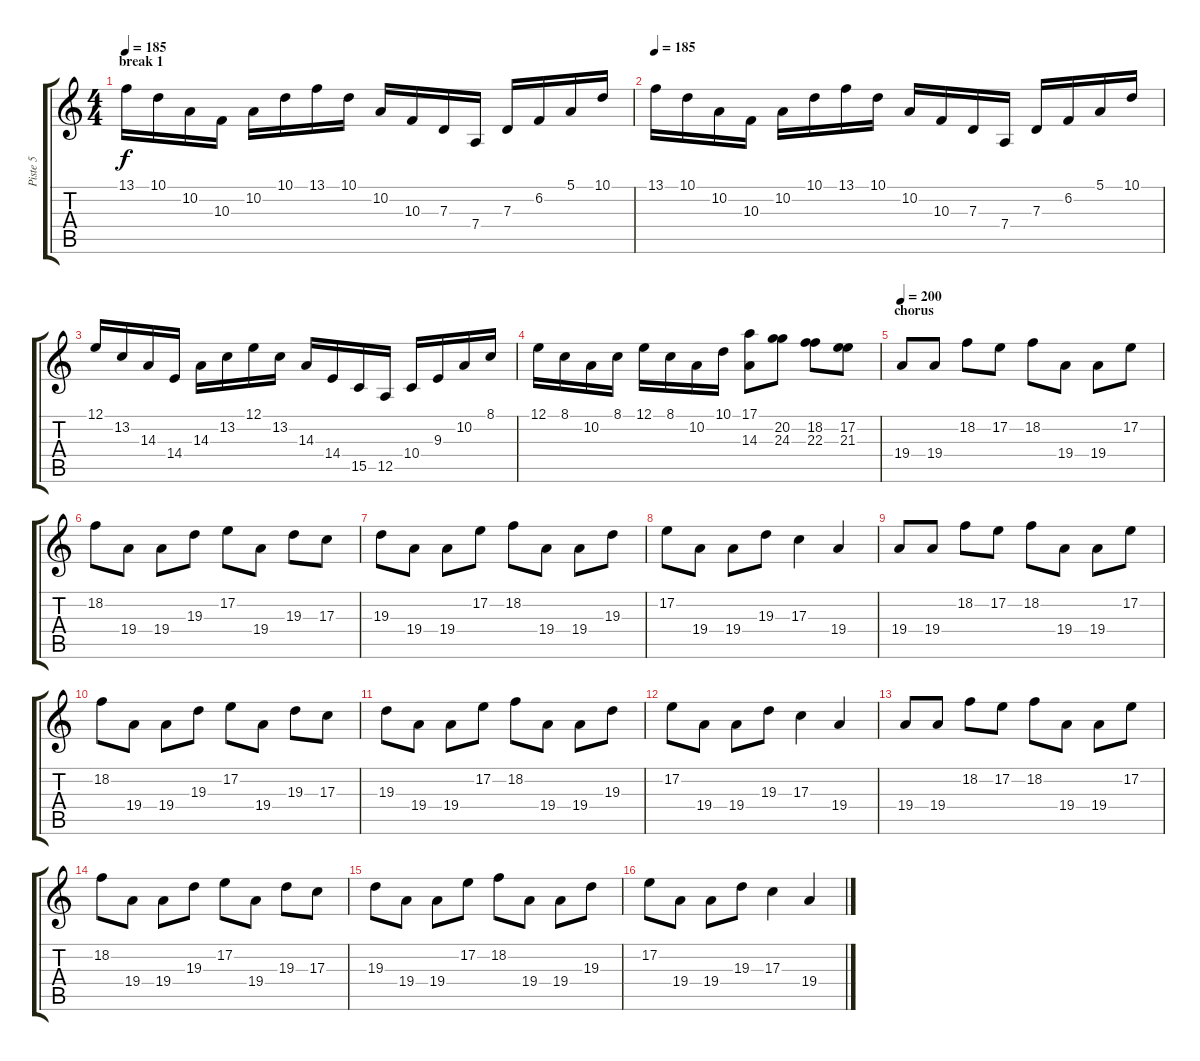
\track ("Piste 5" "Piste 5") {instrument pad1newage}
\staff {score tabs}
\tuning (E4 B3 G3 D3 A2 D2) {hide}
\ts (4 4)
\section ("" "break 1")
\tempo 185
\clef g2
\ks c
13.1.16{dy f} 10.1.16 10.2.16 10.3.16 10.2.16 10.1.16 13.1.16 10.1.16 10.2.16 10.3.16 7.3.16 7.4.16 7.3.16 6.2.16 5.1.16 10.1.16 |
\tempo 185
13.1.16 10.1.16 10.2.16 10.3.16 10.2.16 10.1.16 13.1.16 10.1.16 10.2.16 10.3.16 7.3.16 7.4.16 7.3.16 6.2.16 5.1.16 10.1.16 |
12.1.16 13.2.16 14.3.16 14.4.16 14.3.16 13.2.16 12.1.16 13.2.16 14.3.16 14.4.16 15.5.16 12.5.16 10.4.16 9.3.16 10.2.16 8.1.16 |
12.1.16 8.1.16 10.2.16 8.1.16 12.1.16 8.1.16 10.2.16 10.1.16 (17.1 14.3).8 (20.2 24.3).8 (18.2 22.3).8 (17.2 21.3).8 |
\section ("" "chorus")
\tempo 200
19.4.8 19.4.8 18.2.8 17.2.8 18.2.8 19.4.8 19.4.8 17.2.8 |
18.2.8 19.4.8 19.4.8 19.3.8 17.2.8 19.4.8 19.3.8 17.3.8 |
19.3.8 19.4.8 19.4.8 17.2.8 18.2.8 19.4.8 19.4.8 19.3.8 |
17.2.8 19.4.8 19.4.8 19.3.8 17.3.4 19.4.4 |
19.4.8 19.4.8 18.2.8 17.2.8 18.2.8 19.4.8 19.4.8 17.2.8 |
18.2.8 19.4.8 19.4.8 19.3.8 17.2.8 19.4.8 19.3.8 17.3.8 |
19.3.8 19.4.8 19.4.8 17.2.8 18.2.8 19.4.8 19.4.8 19.3.8 |
17.2.8 19.4.8 19.4.8 19.3.8 17.3.4 19.4.4 |
19.4.8 19.4.8 18.2.8 17.2.8 18.2.8 19.4.8 19.4.8 17.2.8 |
18.2.8 19.4.8 19.4.8 19.3.8 17.2.8 19.4.8 19.3.8 17.3.8 |
19.3.8 19.4.8 19.4.8 17.2.8 18.2.8 19.4.8 19.4.8 19.3.8 |
17.2.8 19.4.8 19.4.8 19.3.8 17.3.4 19.4.4
